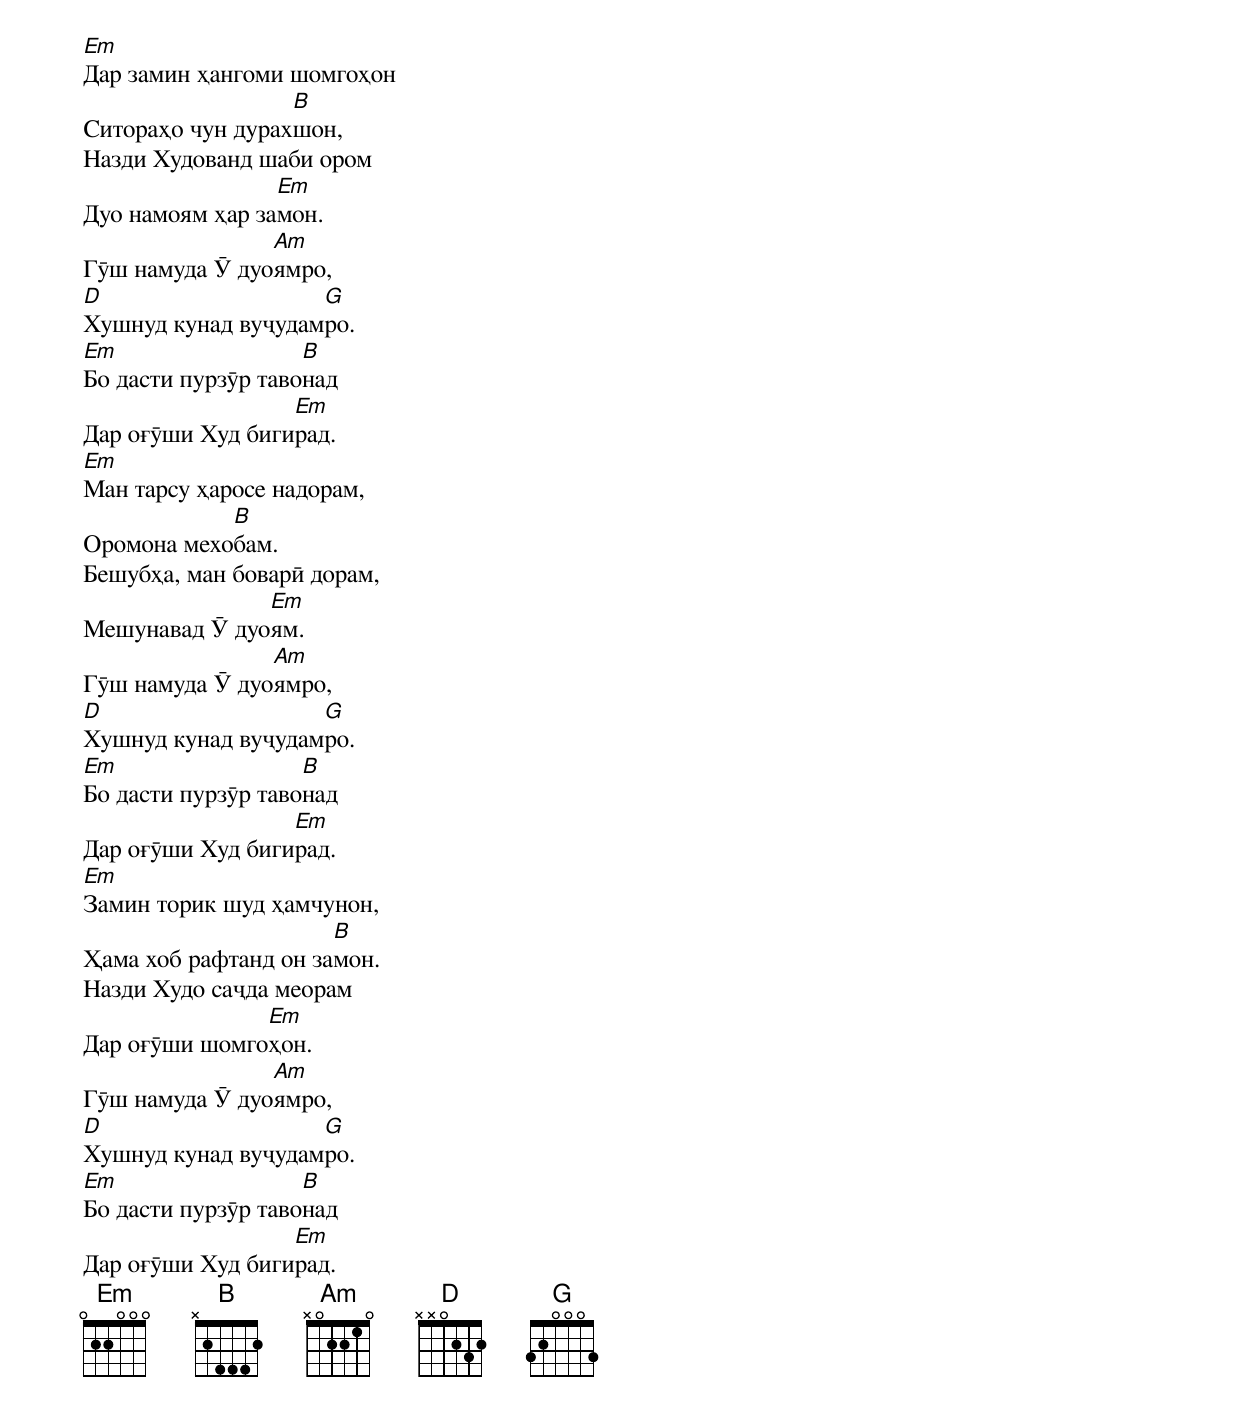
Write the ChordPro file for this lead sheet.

[Em]Дар замин ҳангоми шомгоҳон
Ситораҳо чун дурах[B]шон,
Назди Худованд шаби ором
Дуо намоям ҳар за[Em]мон.
Гӯш намуда Ӯ дуо[Am]ямро,
[D]Хушнуд кунад вуҷудам[G]ро.
[Em]Бо дасти пурзӯр таво[B]над
Дар оғӯши Худ биги[Em]рад.
[Em]Ман тарсу ҳаросе надорам,
Оромона мехо[B]бам.
Бешубҳа, ман боварӣ дорам,
Мешунавад Ӯ дуо[Em]ям.
Гӯш намуда Ӯ дуо[Am]ямро,
[D]Хушнуд кунад вуҷудам[G]ро.
[Em]Бо дасти пурзӯр таво[B]над
Дар оғӯши Худ биги[Em]рад.
[Em]Замин торик шуд ҳамчунон,
Ҳама хоб рафтанд он за[B]мон.
Назди Худо саҷда меорам
Дар оғӯши шомго[Em]ҳон.
Гӯш намуда Ӯ дуо[Am]ямро,
[D]Хушнуд кунад вуҷудам[G]ро.
[Em]Бо дасти пурзӯр таво[B]над
Дар оғӯши Худ биги[Em]рад.
